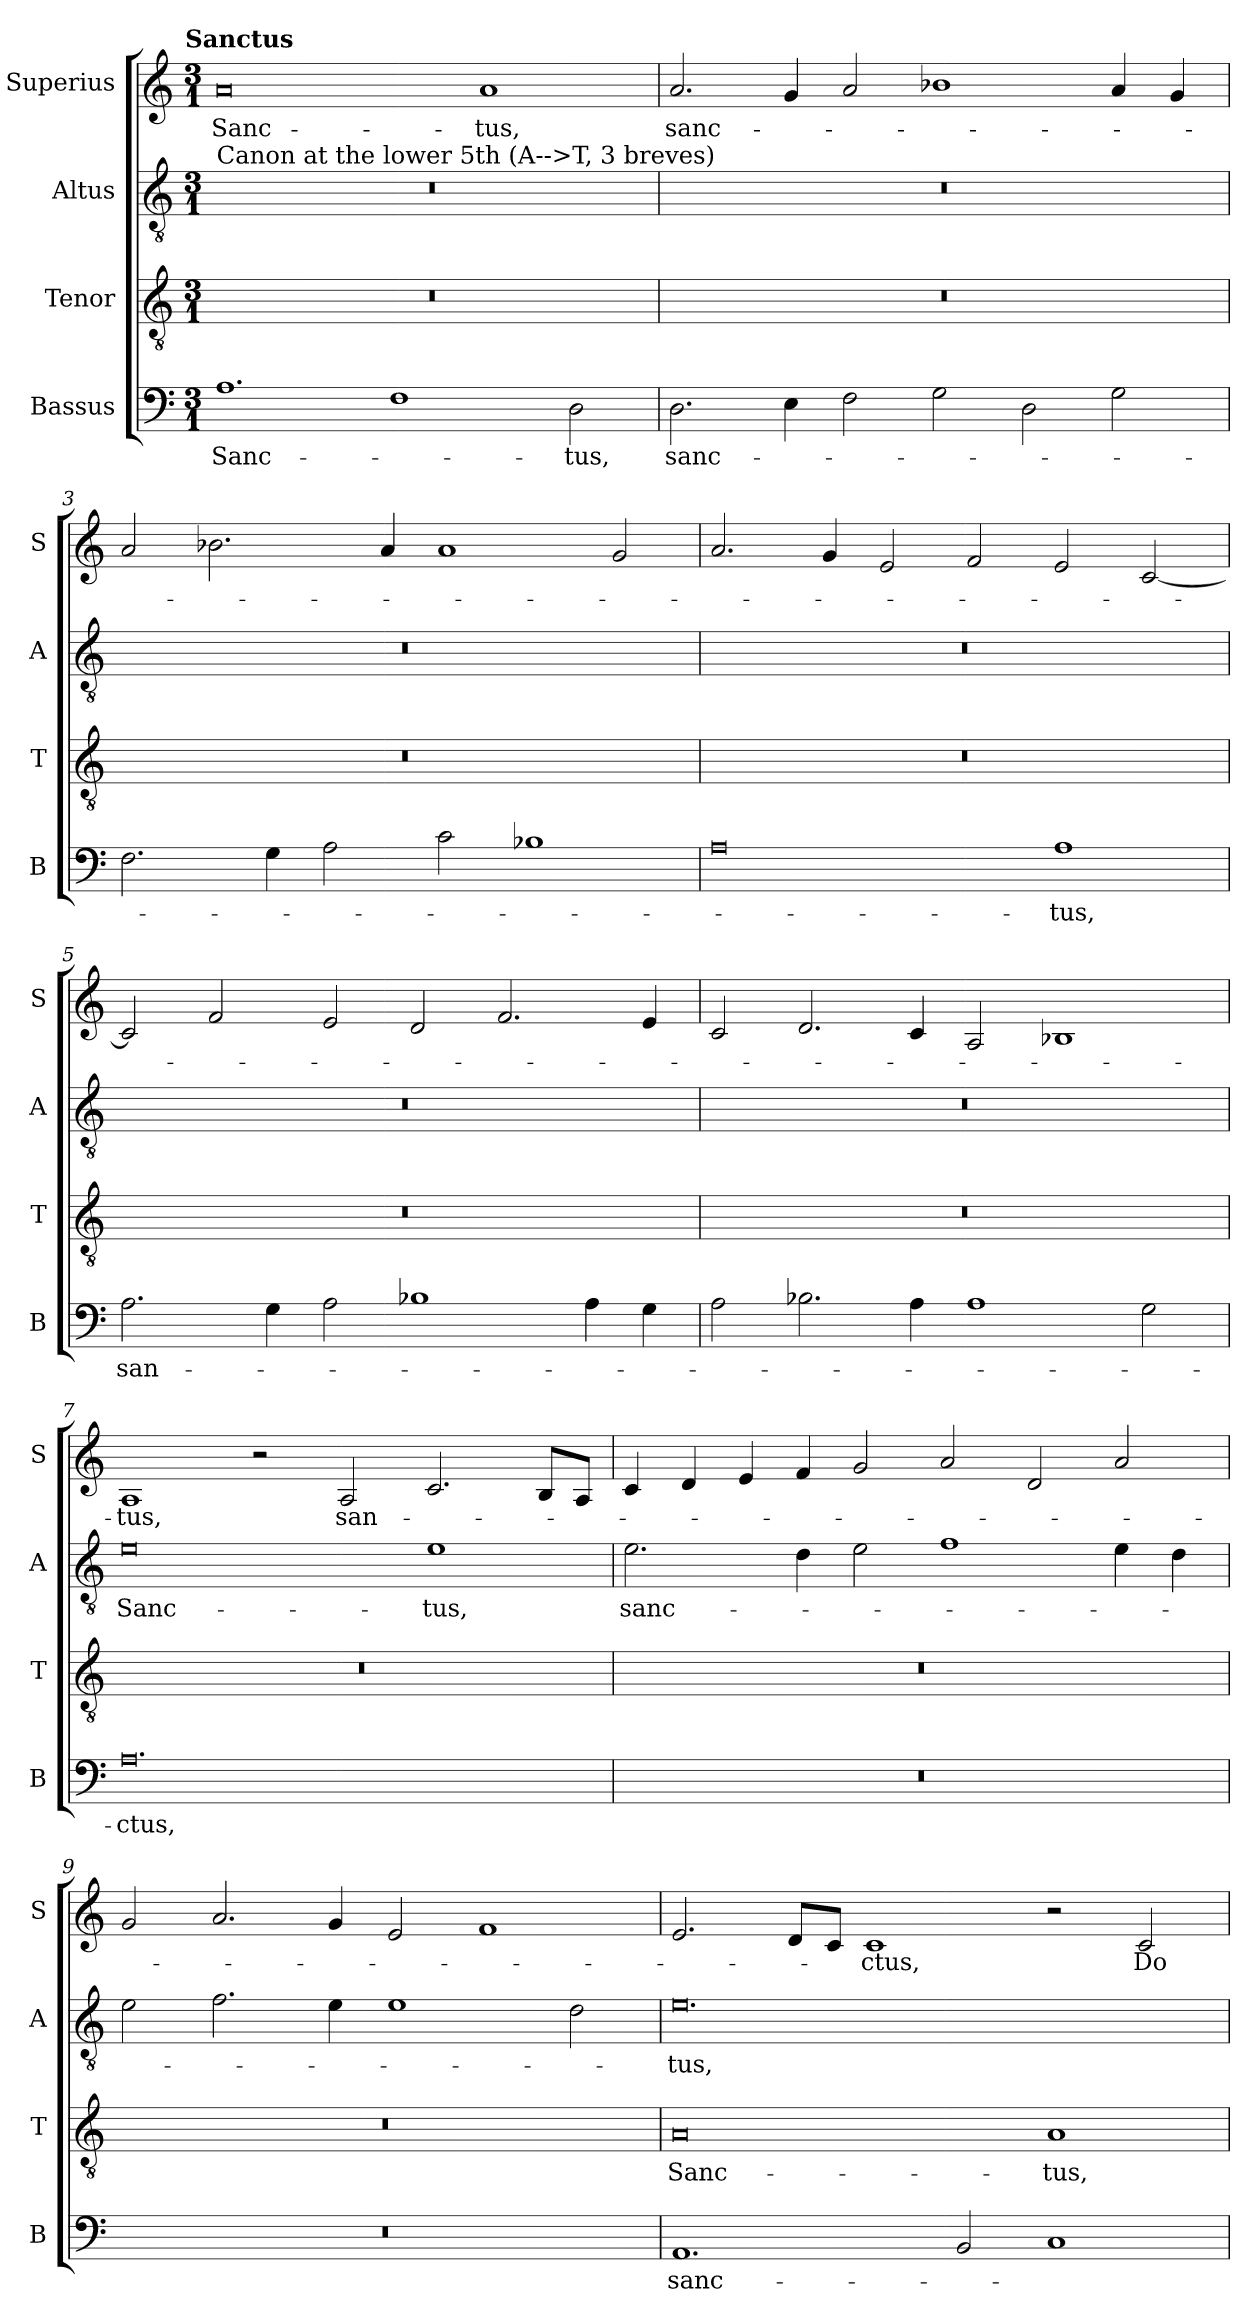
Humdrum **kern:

**kern	**text	**kern	**text	**kern	**text	**kern	**text
*part4	*part4	*part3	*part3	*part2	*part2	*part1	*part1
*staff4	*staff4	*staff3	*staff3	*staff2	*staff2	*staff1	*staff1
*I"Bassus	*	*I"Tenor	*	*I"Altus	*	*I"Superius	*
*I'B	*	*I'T	*	*I'A	*	*I'S	*
*clefF4	*	*clefGv2	*	*clefGv2	*	*clefG2	*
*k[]	*	*k[]	*	*k[]	*	*k[]	*
!!LO:TX:omd:t=Sanctus
*M3/1	*	*M3/1	*	*M3/1	*	*M3/1	*
=1	=1	=1	=1	=1	=1	=1	=1
!	!	!	!	!LO:TX:a:t=Canon at the lower 5th (A-->T, 3 breves)	!	!	!
1.A	Sanc-	0.r	.	0.r	.	0a	Sanc-
1F	.	.	.	.	.	.	.
.	.	.	.	.	.	1a	-tus,
2D\	-tus,	.	.	.	.	.	.
=2	=2	=2	=2	=2	=2	=2	=2
2.D\	sanc-	0.r	.	0.r	.	2.a/	sanc-
4E\	.	.	.	.	.	4g/	.
2F\	.	.	.	.	.	2a/	.
2G\	.	.	.	.	.	1b-X	.
2D\	.	.	.	.	.	.	.
2G\	.	.	.	.	.	4a/	.
.	.	.	.	.	.	4g/	.
=3	=3	=3	=3	=3	=3	=3	=3
2.F\	.	0.r	.	0.r	.	2a/	.
.	.	.	.	.	.	2.b-X\	.
4G\	.	.	.	.	.	.	.
2A\	.	.	.	.	.	.	.
.	.	.	.	.	.	4a/	.
2c\	.	.	.	.	.	1a	.
1B-X	.	.	.	.	.	.	.
.	.	.	.	.	.	2g/	.
=4	=4	=4	=4	=4	=4	=4	=4
0A	.	0.r	.	0.r	.	2.a/	.
.	.	.	.	.	.	4g/	.
.	.	.	.	.	.	2e/	.
.	.	.	.	.	.	2f/	.
1A	-tus,	.	.	.	.	2e/	.
.	.	.	.	.	.	[2c/	.
=5	=5	=5	=5	=5	=5	=5	=5
2.A\	san-	0.r	.	0.r	.	2c/]	.
.	.	.	.	.	.	2f/	.
4G\	.	.	.	.	.	.	.
2A\	.	.	.	.	.	2e/	.
1B-X	.	.	.	.	.	2d/	.
.	.	.	.	.	.	2.f/	.
4A\	.	.	.	.	.	.	.
4G\	.	.	.	.	.	4e/	.
=6	=6	=6	=6	=6	=6	=6	=6
2A\	.	0.r	.	0.r	.	2c/	.
2.B-X\	.	.	.	.	.	2.d/	.
4A\	.	.	.	.	.	4c/	.
1A	.	.	.	.	.	2A/	.
.	.	.	.	.	.	1B-X	.
2G\	.	.	.	.	.	.	.
=7	=7	=7	=7	=7	=7	=7	=7
0.A	-ctus,	0.r	.	0e	Sanc-	1A	-tus,
.	.	.	.	.	.	2r	.
.	.	.	.	.	.	2A/	san-
.	.	.	.	1e	-tus,	2.c/	.
.	.	.	.	.	.	8B/L	.
.	.	.	.	.	.	8A/J	.
=8	=8	=8	=8	=8	=8	=8	=8
0.r	.	0.r	.	2.e\	sanc-	4c/	.
.	.	.	.	.	.	4d/	.
.	.	.	.	.	.	4e/	.
.	.	.	.	4d\	.	4f/	.
.	.	.	.	2e\	.	2g/	.
.	.	.	.	1f	.	2a/	.
.	.	.	.	.	.	2d/	.
.	.	.	.	4e\	.	2a/	.
.	.	.	.	4d\	.	.	.
=9	=9	=9	=9	=9	=9	=9	=9
0.r	.	0.r	.	2e\	.	2g/	.
.	.	.	.	2.f\	.	2.a/	.
.	.	.	.	4e\	.	4g/	.
.	.	.	.	1e	.	2e/	.
.	.	.	.	.	.	1f	.
.	.	.	.	2d\	.	.	.
=10	=10	=10	=10	=10	=10	=10	=10
1.AA	sanc-	0A	Sanc-	0.e	-tus,	2.e/	.
.	.	.	.	.	.	8d/L	.
.	.	.	.	.	.	8c/J	.
.	.	.	.	.	.	1c	-ctus,
2BB/	.	.	.	.	.	.	.
1C	.	1A	-tus,	.	.	2r	.
.	.	.	.	.	.	2c/	Do-
=	=	=	=	=	=	=	=
*-	*-	*-	*-	*-	*-	*-	*-
